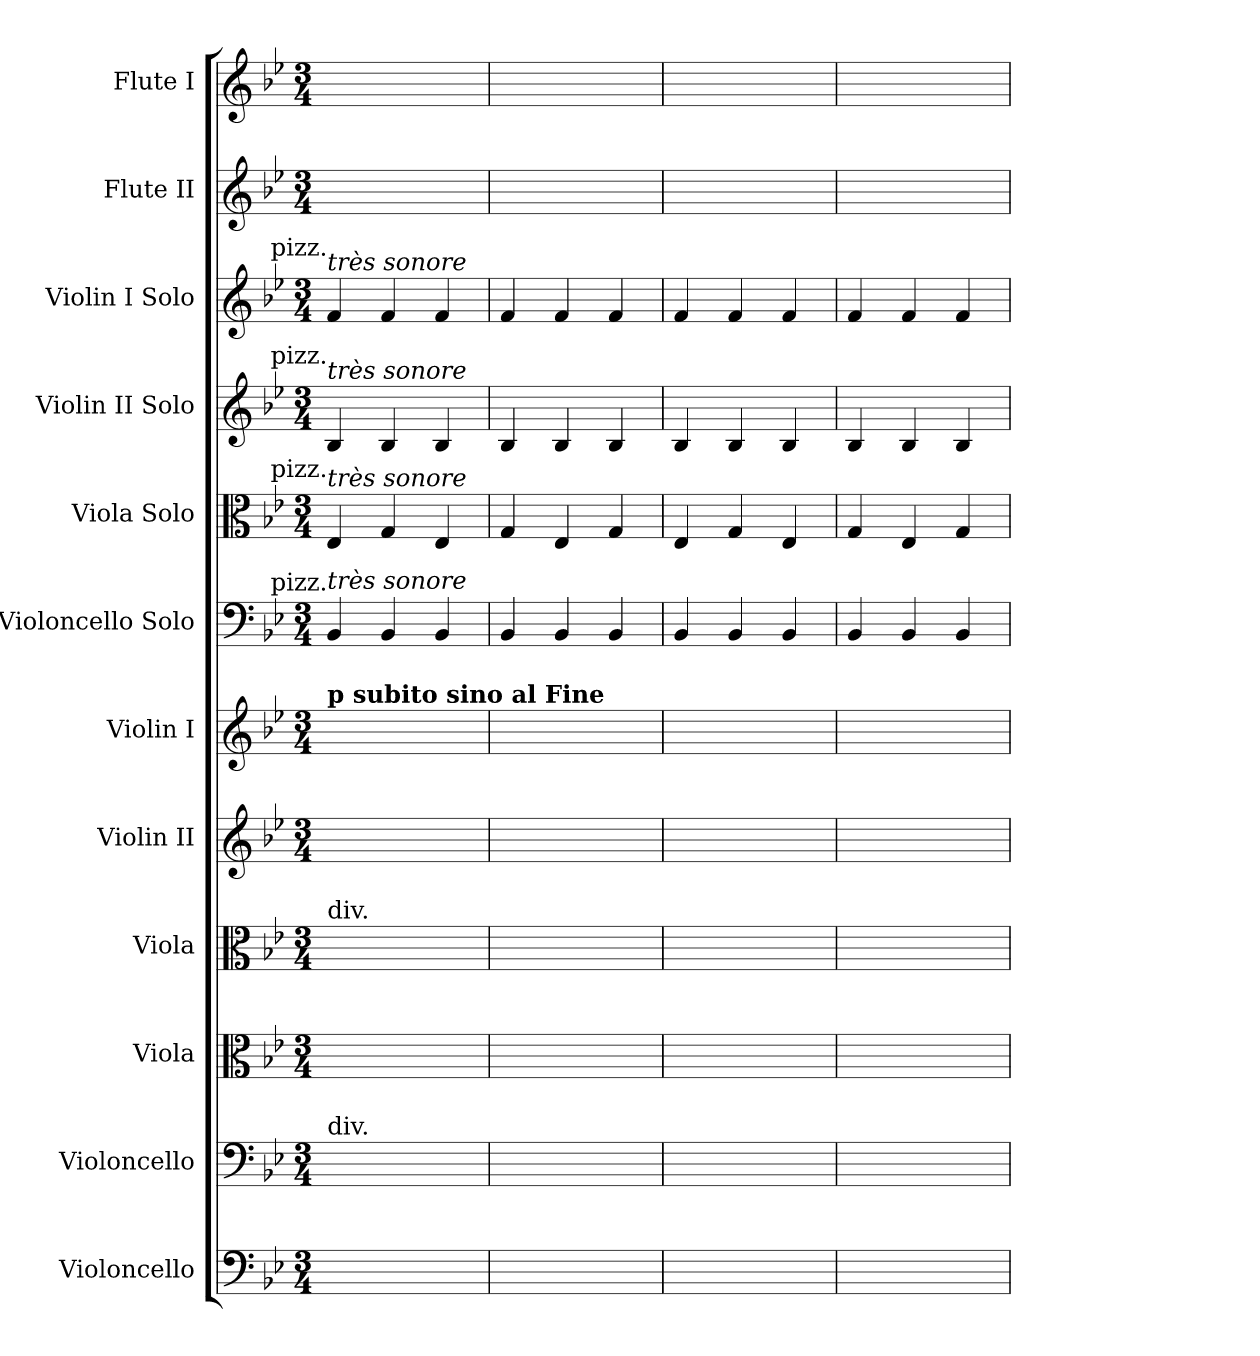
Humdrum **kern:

**kern	**kern	**kern	**kern	**kern	**kern	**kern	**kern	**kern	**kern	**kern	**kern
*part12	*part11	*part10	*part9	*part8	*part7	*part6	*part5	*part4	*part3	*part2	*part1
*staff12	*staff11	*staff10	*staff9	*staff8	*staff7	*staff6	*staff5	*staff4	*staff3	*staff2	*staff1
*I"Violoncello	*I"Violoncello	*I"Viola	*I"Viola	*I"Violin II	*I"Violin I	*I"Violoncello Solo	*I"Viola Solo	*I"Violin II Solo	*I"Violin I Solo	*I"Flute II	*I"Flute I
*I'Vc.	*I'Vc.	*I'Vla.	*I'Vla.	*I'Vln. II	*I'Vln. I	*I'Vc.	*I'Vla.	*I'Vln.	*I'Vln.	*I'Fl.	*I'Fl.
*clefF4	*clefF4	*clefC3	*clefC3	*clefG2	*clefG2	*clefF4	*clefC3	*clefG2	*clefG2	*clefG2	*clefG2
*k[b-e-]	*k[b-e-]	*k[b-e-]	*k[b-e-]	*k[b-e-]	*k[b-e-]	*k[b-e-]	*k[b-e-]	*k[b-e-]	*k[b-e-]	*k[b-e-]	*k[b-e-]
*B-:	*B-:	*B-:	*B-:	*B-:	*B-:	*B-:	*B-:	*B-:	*B-:	*B-:	*B-:
*M3/4	*M3/4	*M3/4	*M3/4	*M3/4	*M3/4	*M3/4	*M3/4	*M3/4	*M3/4	*M3/4	*M3/4
=1	=1	=1	=1	=1	=1	=1	=1	=1	=1	=1	=1
!	!	!	!	!	!	!	!	!	!LO:TX:a:rj:t=pizz.	!	!
!	!	!	!	!	!	!	!	!	!LO:TX:a:i:t=très sonore	!	!
!	!	!	!	!	!	!	!	!LO:TX:a:rj:t=pizz.	!	!	!
!	!	!	!	!	!	!	!	!LO:TX:a:i:t=très sonore	!	!	!
!	!	!	!	!	!	!	!LO:TX:a:rj:t=pizz.	!	!	!	!
!	!	!	!	!	!	!	!LO:TX:a:i:t=très sonore	!	!	!	!
!	!	!	!	!	!	!LO:TX:a:rj:t=pizz.	!	!	!	!	!
!	!	!	!	!	!	!LO:TX:a:i:t=très sonore	!	!	!	!	!
!	!	!	!	!	!LO:TX:a:B:t=p subito sino al Fine	!	!	!	!	!	!
!	!	!	!LO:TX:a:t=div.	!	!	!	!	!	!	!	!
!	!LO:TX:a:t=div.	!	!	!	!	!	!	!	!	!	!
8ryy	8ryy	8ryy	8ryy	8ryy	8ryy	4BB-	4E-	4B-	4f	8ryy	8ryy
8ryy	8ryy	8ryy	8ryy	8ryy	8ryy	.	.	.	.	8ryy	8ryy
8ryy	8ryy	8ryy	8ryy	8ryy	8ryy	4BB-	4G	4B-	4f	8ryy	8ryy
8ryy	8ryy	8ryy	8ryy	8ryy	8ryy	.	.	.	.	8ryy	8ryy
8ryy	8ryy	8ryy	8ryy	8ryy	8ryy	4BB-	4E-	4B-	4f	8ryy	8ryy
8ryy	8ryy	8ryy	8ryy	8ryy	8ryy	.	.	.	.	8ryy	8ryy
=2	=2	=2	=2	=2	=2	=2	=2	=2	=2	=2	=2
8ryy	8ryy	8ryy	8ryy	8ryy	8ryy	4BB-	4G	4B-	4f	8ryy	8ryy
8ryy	8ryy	8ryy	8ryy	8ryy	8ryy	.	.	.	.	8ryy	8ryy
8ryy	8ryy	8ryy	8ryy	8ryy	8ryy	4BB-	4E-	4B-	4f	8ryy	8ryy
8ryy	8ryy	8ryy	8ryy	8ryy	8ryy	.	.	.	.	8ryy	8ryy
8ryy	8ryy	8ryy	8ryy	8ryy	8ryy	4BB-	4G	4B-	4f	8ryy	8ryy
8ryy	8ryy	8ryy	8ryy	8ryy	8ryy	.	.	.	.	8ryy	8ryy
=3	=3	=3	=3	=3	=3	=3	=3	=3	=3	=3	=3
8ryy	8ryy	8ryy	8ryy	8ryy	8ryy	4BB-	4E-	4B-	4f	8ryy	8ryy
8ryy	8ryy	8ryy	8ryy	8ryy	8ryy	.	.	.	.	8ryy	8ryy
8ryy	8ryy	8ryy	8ryy	8ryy	8ryy	4BB-	4G	4B-	4f	8ryy	8ryy
8ryy	8ryy	8ryy	8ryy	8ryy	8ryy	.	.	.	.	8ryy	8ryy
8ryy	8ryy	8ryy	8ryy	8ryy	8ryy	4BB-	4E-	4B-	4f	8ryy	8ryy
8ryy	8ryy	8ryy	8ryy	8ryy	8ryy	.	.	.	.	8ryy	8ryy
=4	=4	=4	=4	=4	=4	=4	=4	=4	=4	=4	=4
8ryy	8ryy	8ryy	8ryy	8ryy	8ryy	4BB-	4G	4B-	4f	8ryy	8ryy
8ryy	8ryy	8ryy	8ryy	8ryy	8ryy	.	.	.	.	8ryy	8ryy
8ryy	8ryy	8ryy	8ryy	8ryy	8ryy	4BB-	4E-	4B-	4f	8ryy	8ryy
8ryy	8ryy	8ryy	8ryy	8ryy	8ryy	.	.	.	.	8ryy	8ryy
8ryy	8ryy	8ryy	8ryy	8ryy	8ryy	4BB-	4G	4B-	4f	8ryy	8ryy
8ryy	8ryy	8ryy	8ryy	8ryy	8ryy	.	.	.	.	8ryy	8ryy
=	=	=	=	=	=	=	=	=	=	=	=
*-	*-	*-	*-	*-	*-	*-	*-	*-	*-	*-	*-
